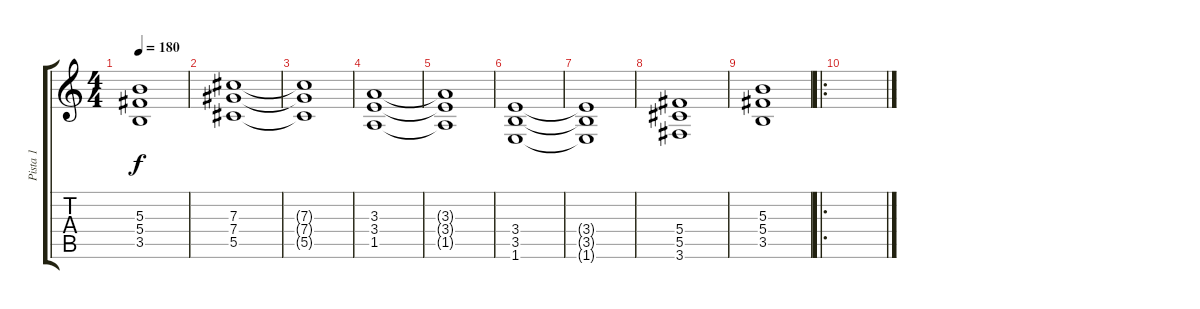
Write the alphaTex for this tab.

\track ("Pista 1" "Pista 1") {instrument distortionguitar}
\staff {score tabs}
\tuning (Eb4 Bb3 Gb3 Db3 Ab2 Eb2) {hide}
\ts (4 4)
\tempo 180
\clef g2
\ks c
(5.3 5.4 3.5).1{dy f} |
(7.3 7.4 5.5).1 |
(7.3{t} 7.4{t} 5.5{t}).1 |
(3.3 3.4 1.5).1 |
(3.3{t} 3.4{t} 1.5{t}).1 |
(3.4 3.5 1.6).1 |
(3.4{t} 3.5{t} 1.6{t}).1 |
(5.4 5.5 3.6).1 |
(5.3 5.4 3.5).1 |
\ro
